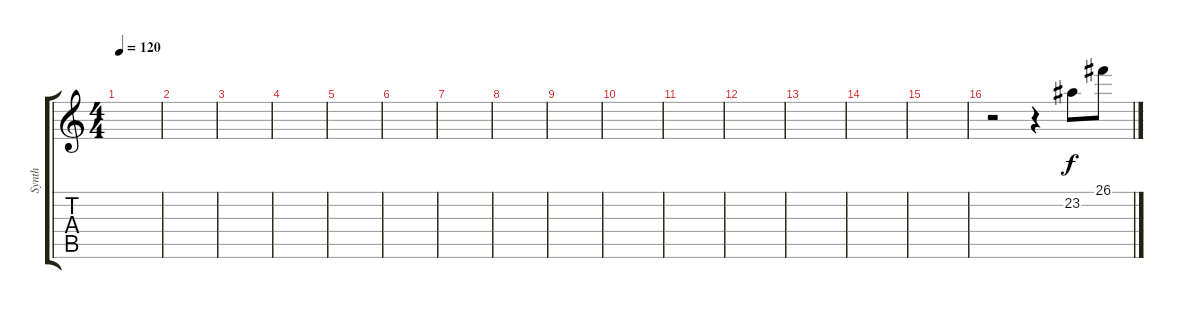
\track ("Synth" "Synth") {instrument dulcimer}
\staff {score tabs}
\tuning (E4 B3 G3 D3 A2 E2) {hide}
\ts (4 4)
\tempo 120
\clef g2
\ks c
|
|
|
|
|
|
|
|
|
|
|
|
|
|
|
r.2 r.4 23.2.8 26.1.8
